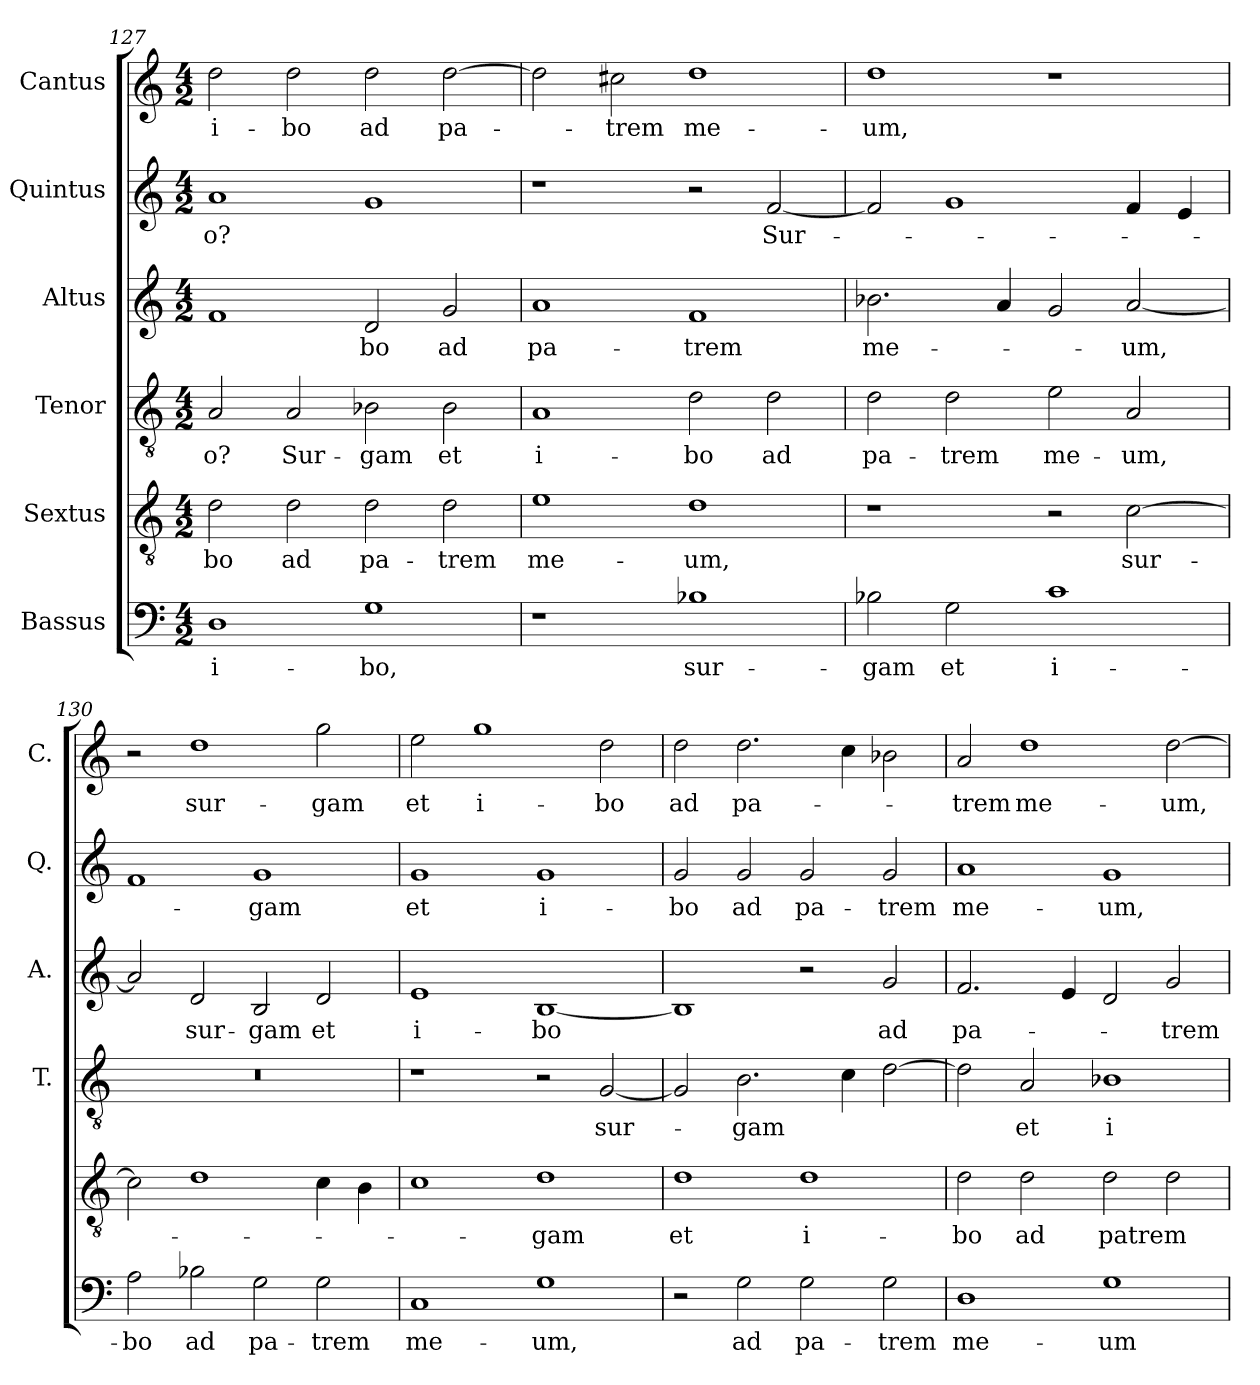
**kern	**text	**kern	**text	**kern	**text	**kern	**text	**kern	**text	**kern	**text
*part6	*part6	*part5	*part5	*part4	*part4	*part3	*part3	*part2	*part2	*part1	*part1
*staff6	*staff6	*staff5	*staff5	*staff4	*staff4	*staff3	*staff3	*staff2	*staff2	*staff1	*staff1
*I"Bassus	*	*I"Sextus	*	*I"Tenor	*	*I"Altus	*	*I"Quintus	*	*I"Cantus	*
*	*	*	*	*I'T.	*	*I'A.	*	*I'Q.	*	*I'C.	*
*clefF4	*	*clefGv2	*	*clefGv2	*	*clefG2	*	*clefG2	*	*clefG2	*
*k[]	*	*k[]	*	*k[]	*	*k[]	*	*k[]	*	*k[]	*
*M4/2	*	*M4/2	*	*M4/2	*	*M4/2	*	*M4/2	*	*M4/2	*
=127	=127	=127	=127	=127	=127	=127	=127	=127	=127	=127	=127
1D	i-	2d\	-bo	2A/	-o?	1f	.	1a	-o?	2dd\	i-
.	.	2d\	ad	2A/	Sur-	.	.	.	.	2dd\	-bo
1G	-bo,	2d\	pa-	2B-X\	-gam	2d/	-bo	1g	.	2dd\	ad
.	.	2d\	-trem	2B-\	et	2g/	ad	.	.	[2dd\	pa-
=128	=128	=128	=128	=128	=128	=128	=128	=128	=128	=128	=128
1r	.	1e	me-	1A	i-	1a	pa-	1r	.	2dd\]	.
.	.	.	.	.	.	.	.	.	.	2cc#X\	-trem
1B-X	sur-	1d	-um,	2d\	-bo	1f	-trem	2r	.	1dd	me-
.	.	.	.	2d\	ad	.	.	[2f/	Sur-	.	.
!!LO:LB:g=z
=129	=129	=129	=129	=129	=129	=129	=129	=129	=129	=129	=129
2B-X\	-gam	1r	.	2d\	pa-	2.b-X\	me-	2f/]	.	1dd	-um,
2G\	et	.	.	2d\	-trem	.	.	1g	.	.	.
.	.	.	.	.	.	4a/	.	.	.	.	.
1c	i-	2r	.	2e\	me-	2g/	.	.	.	1r	.
.	.	[2c\	sur-	2A/	-um,	[2a/	-um,	4f/	.	.	.
.	.	.	.	.	.	.	.	4e/	.	.	.
=130	=130	=130	=130	=130	=130	=130	=130	=130	=130	=130	=130
2A\	-bo	2c\]	.	0r	.	2a/]	.	1f	.	2r	.
2B-X\	ad	1d	.	.	.	2d/	sur-	.	.	1dd	sur-
2G\	pa-	.	.	.	.	2B/	-gam	1g	-gam	.	.
2G\	-trem	4c\	.	.	.	2d/	et	.	.	2gg\	-gam
.	.	4B\	.	.	.	.	.	.	.	.	.
=131	=131	=131	=131	=131	=131	=131	=131	=131	=131	=131	=131
1C	me-	1c	.	1r	.	1e	i-	1g	et	2ee\	et
.	.	.	.	.	.	.	.	.	.	1gg	i-
1G	-um,	1d	-gam	2r	.	[1B	-bo	1g	i-	.	.
.	.	.	.	[2G/	sur-	.	.	.	.	2dd\	-bo
=132	=132	=132	=132	=132	=132	=132	=132	=132	=132	=132	=132
2r	.	1d	et	2G/]	.	1B]	.	2g/	-bo	2dd\	ad
2G\	ad	.	.	2.B\	-gam	.	.	2g/	ad	2.dd\	pa-
2G\	pa-	1d	i-	.	.	2r	.	2g/	pa-	.	.
.	.	.	.	4c\	.	.	.	.	.	4cc\	.
2G\	-trem	.	.	[2d\	.	2g/	ad	2g/	-trem	2b-X\	.
=133	=133	=133	=133	=133	=133	=133	=133	=133	=133	=133	=133
1D	me-	2d\	-bo	2d\]	.	2.f/	pa-	1a	me-	2a/	-trem
.	.	2d\	ad	2A/	et	.	.	.	.	1dd	me-
.	.	.	.	.	.	4e/	.	.	.	.	.
1G	-um	2d\	patrem	1B-X	i-	2d/	.	1g	-um,	.	.
.	.	2d\	.	.	.	2g/	-trem	.	.	[2dd\	-um,
=	=	=	=	=	=	=	=	=	=	=	=
*-	*-	*-	*-	*-	*-	*-	*-	*-	*-	*-	*-
